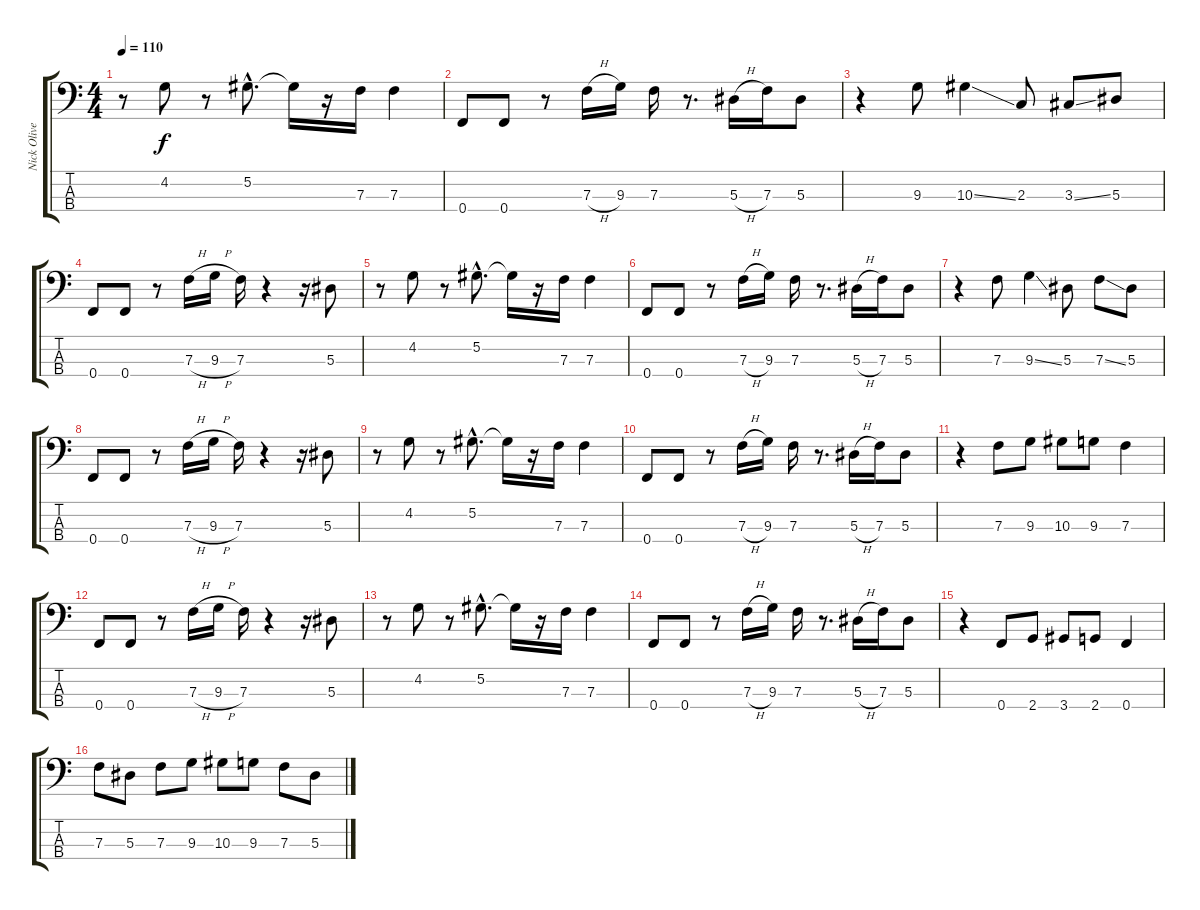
\track ("Nick Oliveri (Bass)" "Nick Olive") {instrument electricbasspick}
\staff {score tabs}
\tuning (Ab2 Eb2 Bb1 F1) {hide}
\ts (4 4)
\tempo 110
\clef f4
\ks c
r.8{dy f} 4.2.8 r.8 5.2{hac}.8{d} 5.2{t}.16 r.16 7.3.16 7.3.4 |
0.4.8 0.4.8 r.8 7.3{h}.16 9.3.16 7.3.16 r.8{d} 5.3{h}.16 7.3.16 5.3.8 |
r.4 9.3.8 10.3{ss}.4 2.3.8 3.3{ss}.8 5.3.8 |
0.4.8 0.4.8 r.8 7.3{h}.16 9.3{h}.16 7.3.16 r.4 r.16 5.3.8 |
r.8 4.2.8 r.8 5.2{hac}.8{d} 5.2{t}.16 r.16 7.3.16 7.3.4 |
0.4.8 0.4.8 r.8 7.3{h}.16 9.3.16 7.3.16 r.8{d} 5.3{h}.16 7.3.16 5.3.8 |
r.4 7.3.8 9.3{ss}.4 5.3.8 7.3{ss}.8 5.3.8 |
0.4.8 0.4.8 r.8 7.3{h}.16 9.3{h}.16 7.3.16 r.4 r.16 5.3.8 |
r.8 4.2.8 r.8 5.2{hac}.8{d} 5.2{t}.16 r.16 7.3.16 7.3.4 |
0.4.8 0.4.8 r.8 7.3{h}.16 9.3.16 7.3.16 r.8{d} 5.3{h}.16 7.3.16 5.3.8 |
r.4 7.3.8 9.3.8 10.3.8 9.3.8 7.3.4 |
0.4.8 0.4.8 r.8 7.3{h}.16 9.3{h}.16 7.3.16 r.4 r.16 5.3.8 |
r.8 4.2.8 r.8 5.2{hac}.8{d} 5.2{t}.16 r.16 7.3.16 7.3.4 |
0.4.8 0.4.8 r.8 7.3{h}.16 9.3.16 7.3.16 r.8{d} 5.3{h}.16 7.3.16 5.3.8 |
r.4 0.4.8 2.4.8 3.4.8 2.4.8 0.4.4 |
7.3.8 5.3.8 7.3.8 9.3.8 10.3.8 9.3.8 7.3.8 5.3.8
